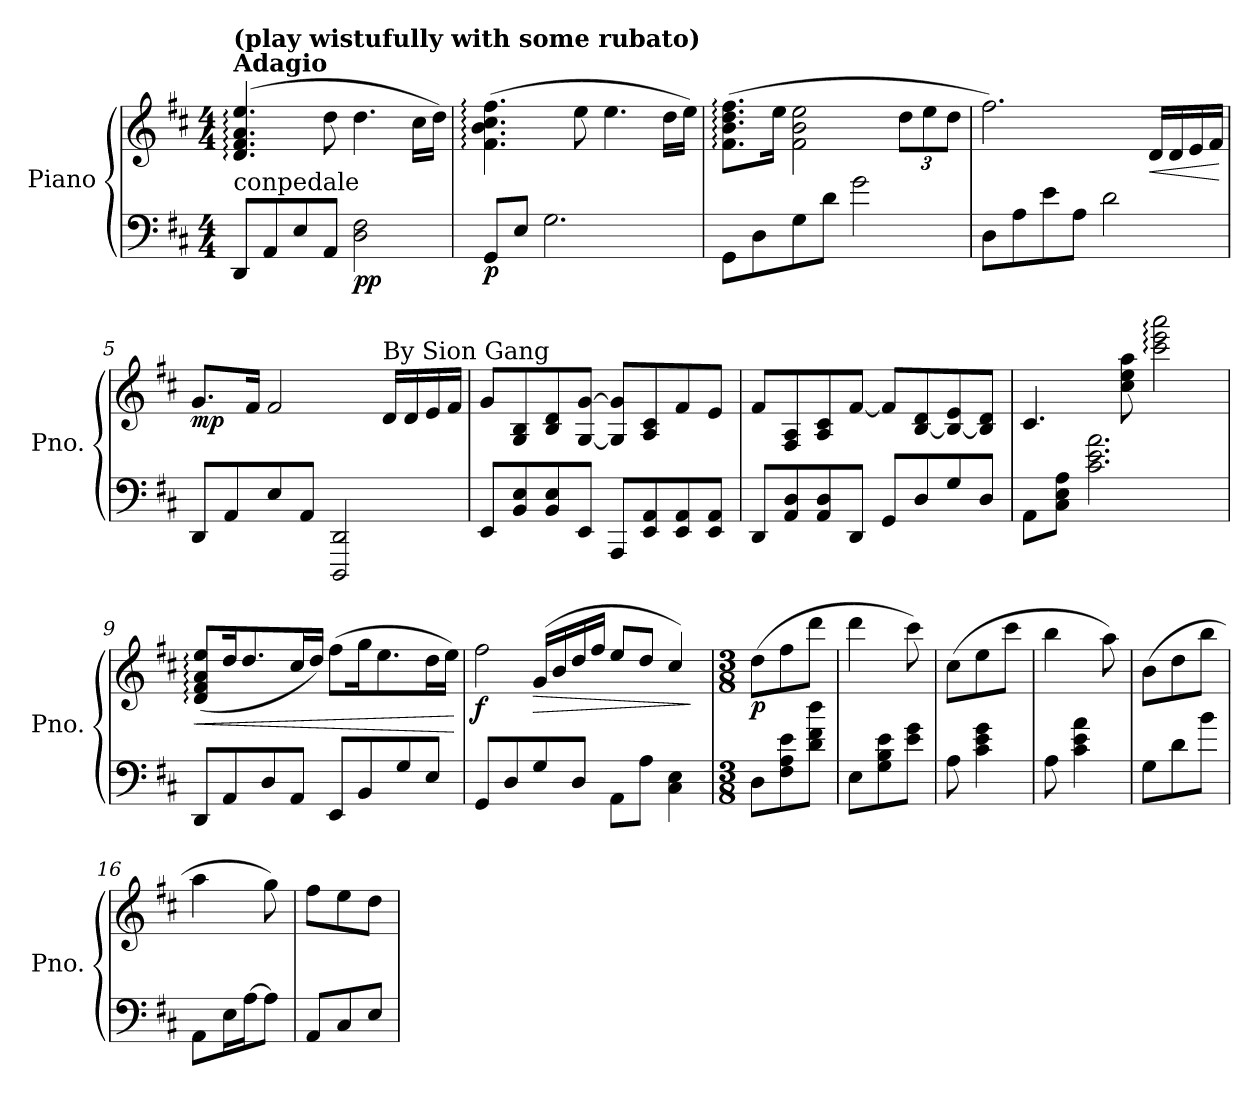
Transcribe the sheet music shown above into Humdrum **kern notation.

**kern	**kern	**dynam
*part1	*part1	*part1
*staff2	*staff1	*staff1/2
*I"Piano	*	*
*I'Pno.	*	*
*clefF4	*clefG2	*
*k[f#c#]	*k[f#c#]	*
*M4/4	*M4/4	*
*MM70	*MM70	*
=1	=1	=1
!	!LO:TX:a:B:t=Adagio	!
!	!LO:TX:a:B:t=(play wistufully with some rubato)	!
!LO:TX:a:t=conpedale	!	!
!	!	!LO:DY:b=2
!	!	!LO:DY:n=1:b
8DD/L	(>4.d/: 4.f#/: 4.a/: 4.ee/:	p mp
8AA/	.	.
8E/	.	.
8AA/J	8dd\	.
!	!	!LO:DY:n=2:b=2
2D\ 2F#\	4.dd\	pp
.	16cc#\LL	.
.	16dd\JJ)	.
=2	=2	=2
!	!	!LO:DY:b=2
8GG/L	(>4.f#\: 4.b\: 4.cc#\: 4.ff#\:	p
8E/J	.	.
2.G\	.	.
.	8ee\	.
.	4.ee\	.
.	16dd\LL	.
.	16ee\JJ)	.
=3	=3	=3
8GG\L	(>8.f#\: 8.b\: 8.dd\: 8.ff#\:L	.
8D\	.	.
.	16ee\Jk	.
8G\	2f#\ 2b\ 2ee\	.
8d\J	.	.
2g\	.	.
*	*Xbrackettup	*
.	12dd\L	.
.	12ee\	.
.	12dd\J	.
=4	=4	=4
8D\L	2.ff#\)	.
8A\	.	.
8e\	.	.
8A\J	.	.
2d\	.	.
!	!	!LO:HP:b
.	16d/LL	<
.	16d/	.
.	16e/	.
.	16f#/JJ	.
.	.	[
=5	=5	=5
!	!	!LO:DY:b
8DD/L	8.g/L	mp
8AA/	.	.
.	16f#/Jk	.
8E/	2f#/	.
8AA/J	.	.
2DDD/ 2DD/	.	.
!	!LO:TX:a:t=By Sion Gang	!
.	16d/LL	.
.	16d/	.
.	16e/	.
.	16f#/JJ	.
!!LO:LB:g=z
=6	=6	=6
8EE/L	8g/L	.
8BB/ 8E/	8G/ 8B/	.
8BB/ 8E/	8B/ 8d/	.
8EE/J	[8G/ [8g/J	.
8AAA/L	8G/] 8g/]L	.
8EE/ 8AA/	8A/ 8c#/	.
8EE/ 8AA/	8f#/	.
8EE/ 8AA/J	8e/J	.
=7	=7	=7
8DD/L	8f#/L	.
8AA/ 8D/	8F#/ 8A/	.
8AA/ 8D/	8A/ 8c#/	.
8DD/J	[8f#/J	.
8GG/L	8f#/L]	.
8D/	[8B/ 8d/	.
8G/	8B/_ 8e/	.
8D/J	8B/] 8d/J	.
=8	=8	=8
8AA\L	4.c#/	.
8C#\ 8E\ 8A\J	.	.
2.c#\ 2.e\ 2.a\	.	.
.	8cc#\ 8ee\ 8aa\	.
.	2ccc#\: 2eee\: 2aaa\:	.
=9	=9	=9
!	!	!LO:HP:b
8DD/L	(<8d/: 8f#/: 8a/: 8ee/:L	<
8AA/	16dd/K	.
.	8.dd/	.
8D/	.	.
8AA/J	16cc#/L	.
.	16dd/JJ)	.
8EE/L	(>8ff#\L	.
8BB/	16gg\K	.
.	8.ee\	.
8G/	.	.
8E/J	16dd\L	.
.	16ee\JJ)	.
.	.	[
!!LO:LB:g=z
=10	=10	=10
*	*^	*
!	!	!	!LO:DY:b
8GG/L	4ryy	2ff#\	f
8D/	.	.	.
!	!	!	!LO:HP:b
8G/	(>16g/LL	.	>
.	16b/	.	.
8D/J	16dd/	.	.
.	16ff#/JJ	.	.
8AA\L	8ee/L	2ryy	.
8A\J	8dd/J	.	.
4C#\ 4E\	4cc#/)	.	.
*	*v	*v	*
.	.	]
=11	=11	=11
*M3/8	*M3/8	*
!	!	!LO:DY:b
8D\L	(>8dd\L	p
8F#\ 8A\ 8e\	8ff#\	.
8d\ 8f#\ 8dd\J	8ddd\J	.
=12	=12	=12
8E\L	4ddd\	.
8G\ 8B\ 8e\	.	.
8e\ 8g\J	8ccc#\)	.
=13	=13	=13
8A\	(>8cc#\L	.
4c#\ 4e\ 4g\	8ee\	.
.	8ccc#\J	.
=14	=14	=14
8A\	4bb\	.
4c#\ 4e\ 4a\	.	.
.	8aa\)	.
=15	=15	=15
8G\L	(>8b\L	.
8d\	8dd\	.
8b\J	8bb\J	.
=16	=16	=16
8AA\L	4aa\	.
16E\L	.	.
[16A\J	.	.
8A\J]	8gg\)	.
=17	=17	=17
8AA/L	8ff#\L	.
8C#/	8ee\	.
8E/J	8dd\J	.
=	=	=
*-	*-	*-
